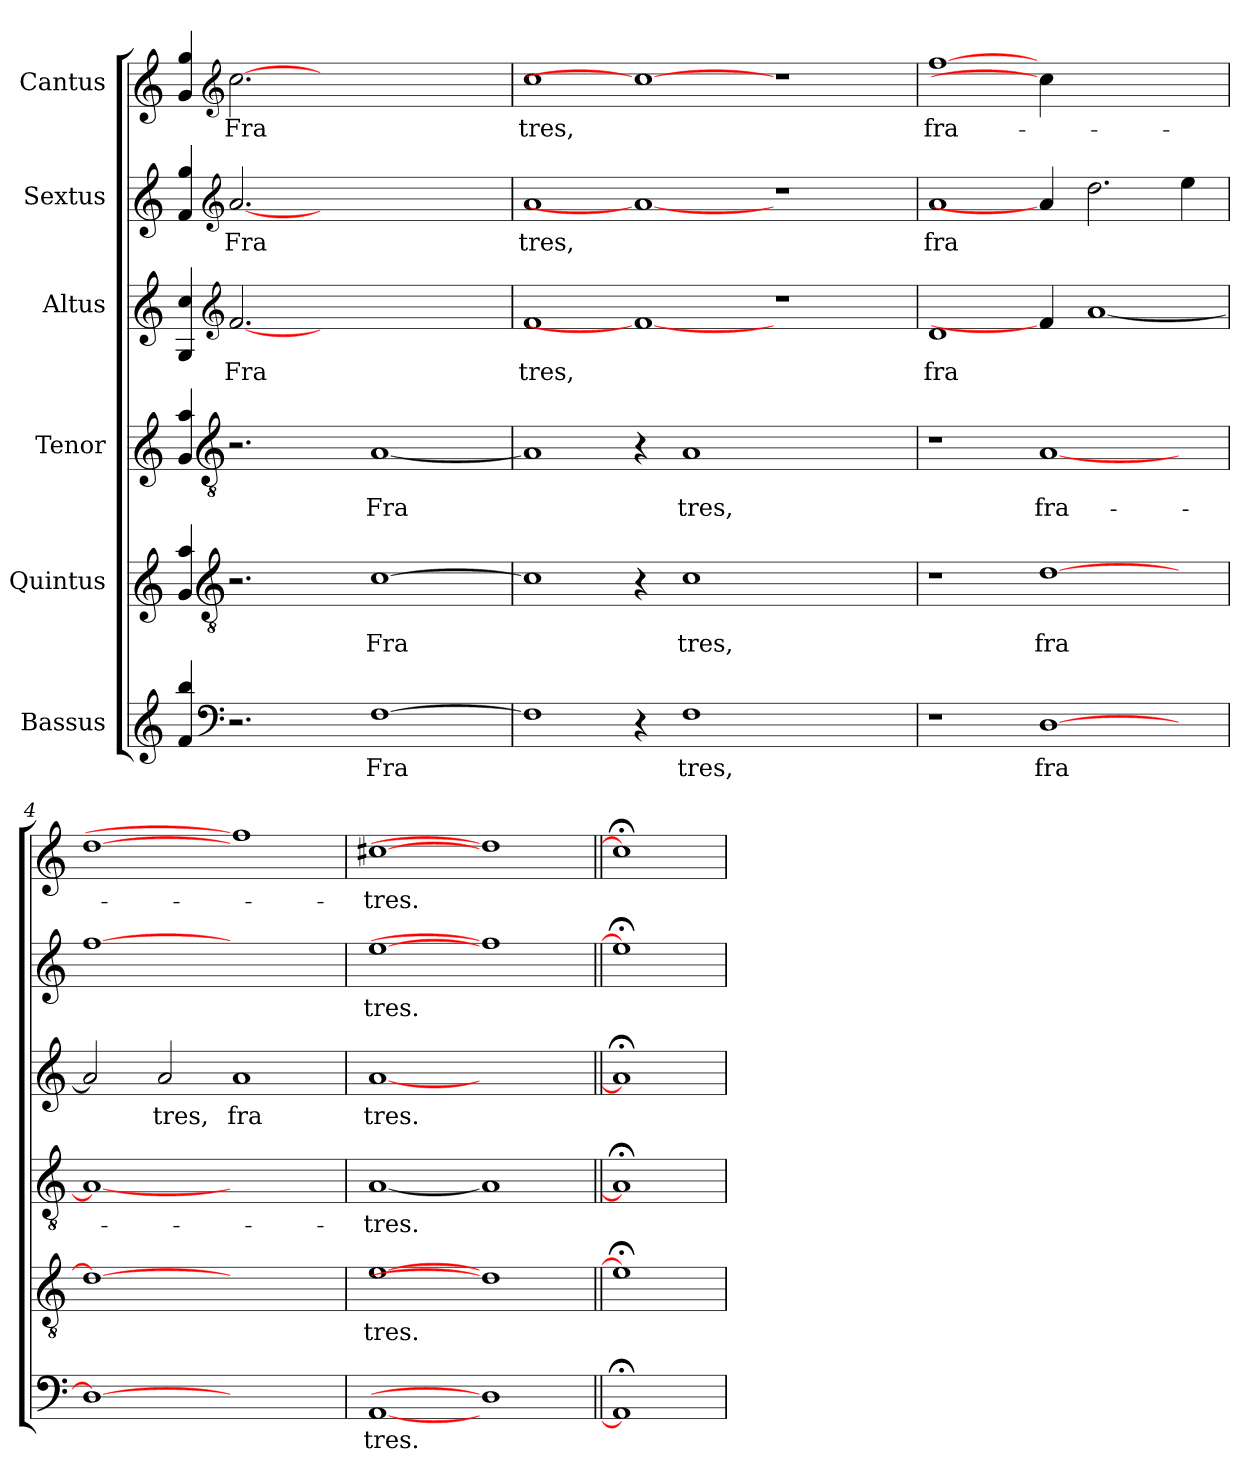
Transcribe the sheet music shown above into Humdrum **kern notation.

**kern	**text	**kern	**text	**kern	**text	**kern	**text	**kern	**text	**kern	**text
*part6	*part6	*part5	*part5	*part4	*part4	*part3	*part3	*part2	*part2	*part1	*part1
*staff6	*staff6	*staff5	*staff5	*staff4	*staff4	*staff3	*staff3	*staff2	*staff2	*staff1	*staff1
*I"Bassus	*	*I"Quintus	*	*I"Tenor	*	*I"Altus	*	*I"Sextus	*	*I"Cantus	*
*clefG2	*	*clefG2	*	*clefG2	*	*clefG2	*	*clefG2	*	*clefG2	*
*k[]	*	*k[]	*	*k[]	*	*k[]	*	*k[]	*	*k[]	*
=1	=1	=1	=1	=1	=1	=1	=1	=1	=1	=1	=1
4f/ 4bb/	.	4g/ 4aa/	.	4g/ 4aa/	.	4G/ 4cc/	.	4f/ 4gg/	.	4g/ 4gg/	.
*clefF4	*	*clefGv2	*	*clefGv2	*	*clefG2	*	*clefG2	*	*clefG2	*
!	!	!	!	!	!	!	!LO:LY:b	!	!LO:LY:b	!	!LO:LY:b
2.r	.	2.r	.	2.r	.	[2.f	Fra	[2.a	Fra	[2.cc	Fra
4ryy	.	4ryy	.	4ryy	.	1ryy	.	1ryy	.	1ryy	.
!	!LO:LY:b	!	!LO:LY:b	!	!LO:LY:b	!	!	!	!	!	!
[>1F	Fra	[>1c	Fra	[<1A	Fra	.	.	.	.	.	.
.	.	.	.	.	.	4ryy	.	4ryy	.	4ryy	.
=2	=2	=2	=2	=2	=2	=2	=2	=2	=2	=2	=2
!	!	!	!	!	!	!	!LO:LY:b	!	!LO:LY:b	!	!LO:LY:b
1F]	.	1c]	.	1A]	.	1f	tres,	1a	tres,	1cc	-tres,
4r	.	4r	.	4r	.	1f_	.	1a_	.	1cc_	.
!	!LO:LY:b	!	!LO:LY:b	!	!LO:LY:b	!	!	!	!	!	!
1F	tres,	1c	tres,	1A	-tres,	.	.	.	.	.	.
.	.	.	.	.	.	1r	.	1r	.	1r	.
2.ryy	.	2.ryy	.	2.ryy	.	.	.	.	.	.	.
=3	=3	=3	=3	=3	=3	=3	=3	=3	=3	=3	=3
!	!	!	!	!	!	!	!LO:LY:b	!	!LO:LY:b	!	!LO:LY:b
1r	.	1r	.	1r	.	1d	fra	1a	fra	[1ff	fra-
!	!LO:LY:b	!	!LO:LY:b	!	!LO:LY:b	!	!	!	!	!	!
[>1D	fra	[>1d	fra	[<1A	fra-	4f]	.	4a]	.	4cc]	.
.	.	.	.	.	.	[<1a	.	2.dd\	.	1ryy	.
4ryy	.	4ryy	.	4ryy	.	.	.	4ee\	.	.	.
=4	=4	=4	=4	=4	=4	=4	=4	=4	=4	=4	=4
1D_	.	1d_	.	1A_	.	2a/]	.	[1ff	.	[1dd	.
!	!	!	!	!	!	!	!LO:LY:b	!	!	!	!
.	.	.	.	.	.	2a/	tres,	.	.	.	.
!	!	!	!	!	!	!	!LO:LY:b	!	!	!	!
1ryy	.	1ryy	.	1ryy	.	1a	fra	1ryy	.	1ff]	.
=5	=5	=5	=5	=5	=5	=5	=5	=5	=5	=5	=5
!	!LO:LY:b	!	!LO:LY:b	!	!LO:LY:b	!	!LO:LY:b	!	!LO:LY:b	!	!LO:LY:b
[1AA	tres.	[1e	tres.	[1A	-tres.	[1a	tres.	[1ee	tres.	[1cc#X	-tres.
1D]	.	1d]	.	1A]	.	1ryy	.	1ff]	.	1dd]	.
=6||	=6||	=6||	=6||	=6||	=6||	=6||	=6||	=6||	=6||	=6||	=6||
1AA;<]	.	1e;<]	.	1A;<]	.	1a;<]	.	1ee;<]	.	1cc#;<]	.
=	=	=	=	=	=	=	=	=	=	=	=
*-	*-	*-	*-	*-	*-	*-	*-	*-	*-	*-	*-
